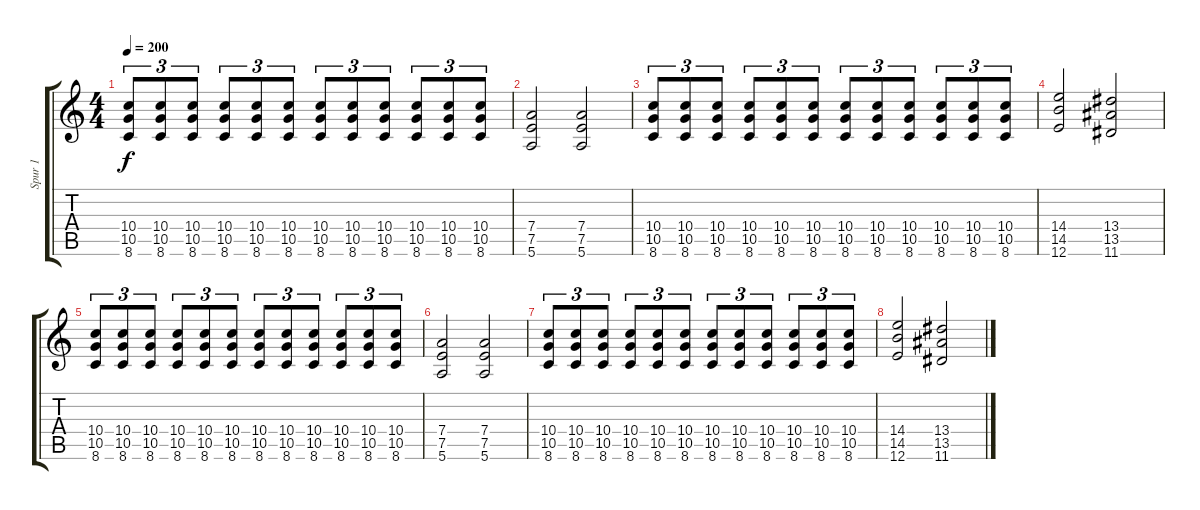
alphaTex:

\track ("Spur 1" "Spur 1") {instrument overdrivenguitar}
\staff {score tabs}
\tuning (E4 B3 G3 D3 A2 E2) {hide}
\ts (4 4)
\tempo 200
\clef g2
\ks c
(10.4 10.5 8.6).8{tu (3 2) dy f} (10.4 10.5 8.6).8{tu (3 2)} (10.4 10.5 8.6).8{tu (3 2)} (10.4 10.5 8.6).8{tu (3 2)} (10.4 10.5 8.6).8{tu (3 2)} (10.4 10.5 8.6).8{tu (3 2)} (10.4 10.5 8.6).8{tu (3 2)} (10.4 10.5 8.6).8{tu (3 2)} (10.4 10.5 8.6).8{tu (3 2)} (10.4 10.5 8.6).8{tu (3 2)} (10.4 10.5 8.6).8{tu (3 2)} (10.4 10.5 8.6).8{tu (3 2)} |
(7.4 7.5 5.6).2 (7.4 7.5 5.6).2 |
(10.4 10.5 8.6).8{tu (3 2)} (10.4 10.5 8.6).8{tu (3 2)} (10.4 10.5 8.6).8{tu (3 2)} (10.4 10.5 8.6).8{tu (3 2)} (10.4 10.5 8.6).8{tu (3 2)} (10.4 10.5 8.6).8{tu (3 2)} (10.4 10.5 8.6).8{tu (3 2)} (10.4 10.5 8.6).8{tu (3 2)} (10.4 10.5 8.6).8{tu (3 2)} (10.4 10.5 8.6).8{tu (3 2)} (10.4 10.5 8.6).8{tu (3 2)} (10.4 10.5 8.6).8{tu (3 2)} |
(14.4 14.5 12.6).2 (13.4 13.5 11.6).2 |
(10.4 10.5 8.6).8{tu (3 2)} (10.4 10.5 8.6).8{tu (3 2)} (10.4 10.5 8.6).8{tu (3 2)} (10.4 10.5 8.6).8{tu (3 2)} (10.4 10.5 8.6).8{tu (3 2)} (10.4 10.5 8.6).8{tu (3 2)} (10.4 10.5 8.6).8{tu (3 2)} (10.4 10.5 8.6).8{tu (3 2)} (10.4 10.5 8.6).8{tu (3 2)} (10.4 10.5 8.6).8{tu (3 2)} (10.4 10.5 8.6).8{tu (3 2)} (10.4 10.5 8.6).8{tu (3 2)} |
(7.4 7.5 5.6).2 (7.4 7.5 5.6).2 |
(10.4 10.5 8.6).8{tu (3 2)} (10.4 10.5 8.6).8{tu (3 2)} (10.4 10.5 8.6).8{tu (3 2)} (10.4 10.5 8.6).8{tu (3 2)} (10.4 10.5 8.6).8{tu (3 2)} (10.4 10.5 8.6).8{tu (3 2)} (10.4 10.5 8.6).8{tu (3 2)} (10.4 10.5 8.6).8{tu (3 2)} (10.4 10.5 8.6).8{tu (3 2)} (10.4 10.5 8.6).8{tu (3 2)} (10.4 10.5 8.6).8{tu (3 2)} (10.4 10.5 8.6).8{tu (3 2)} |
(14.4 14.5 12.6).2 (13.4 13.5 11.6).2
